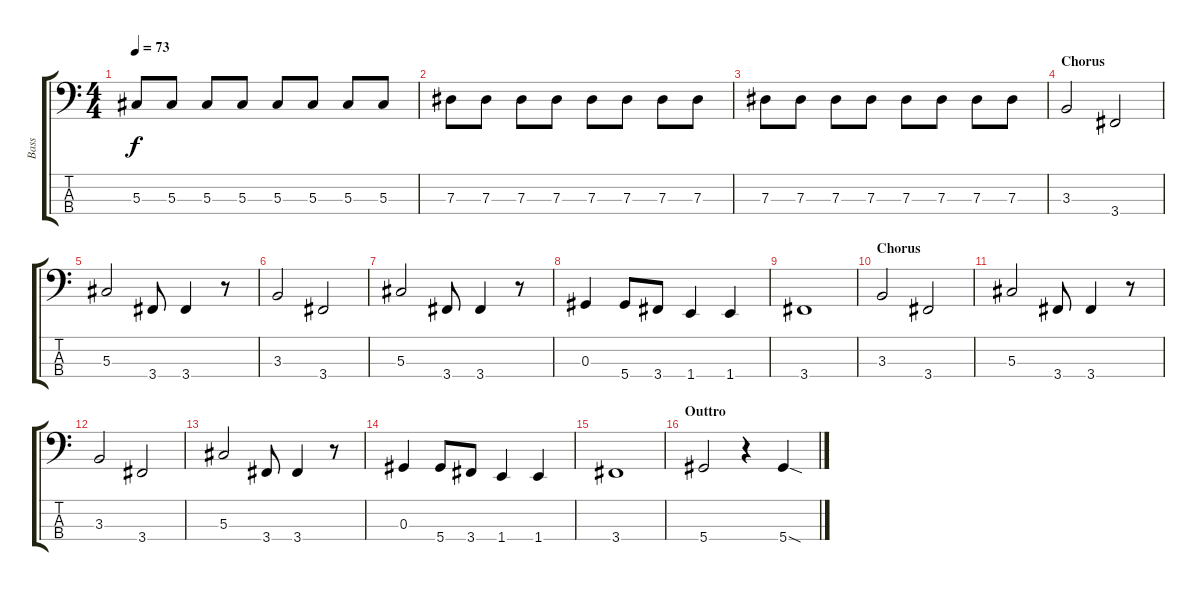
\track ("Bass" "Bass") {instrument electricbassfinger}
\staff {score tabs}
\tuning (Gb2 Db2 Ab1 Eb1) {hide}
\ts (4 4)
\tempo 73
\clef f4
\ks c
5.3.8{dy f} 5.3.8 5.3.8 5.3.8 5.3.8 5.3.8 5.3.8 5.3.8 |
7.3.8 7.3.8 7.3.8 7.3.8 7.3.8 7.3.8 7.3.8 7.3.8 |
7.3.8 7.3.8 7.3.8 7.3.8 7.3.8 7.3.8 7.3.8 7.3.8 |
\section ("" "Chorus")
3.3.2 3.4.2 |
5.3.2 3.4.8 3.4.4 r.8 |
3.3.2 3.4.2 |
5.3.2 3.4.8 3.4.4 r.8 |
0.3.4 5.4.8 3.4.8 1.4.4 1.4.4 |
3.4.1 |
\section ("" "Chorus")
3.3.2 3.4.2 |
5.3.2 3.4.8 3.4.4 r.8 |
3.3.2 3.4.2 |
5.3.2 3.4.8 3.4.4 r.8 |
0.3.4 5.4.8 3.4.8 1.4.4 1.4.4 |
3.4.1 |
\section ("" "Outtro")
5.4.2 r.4 5.4{sod}.4
